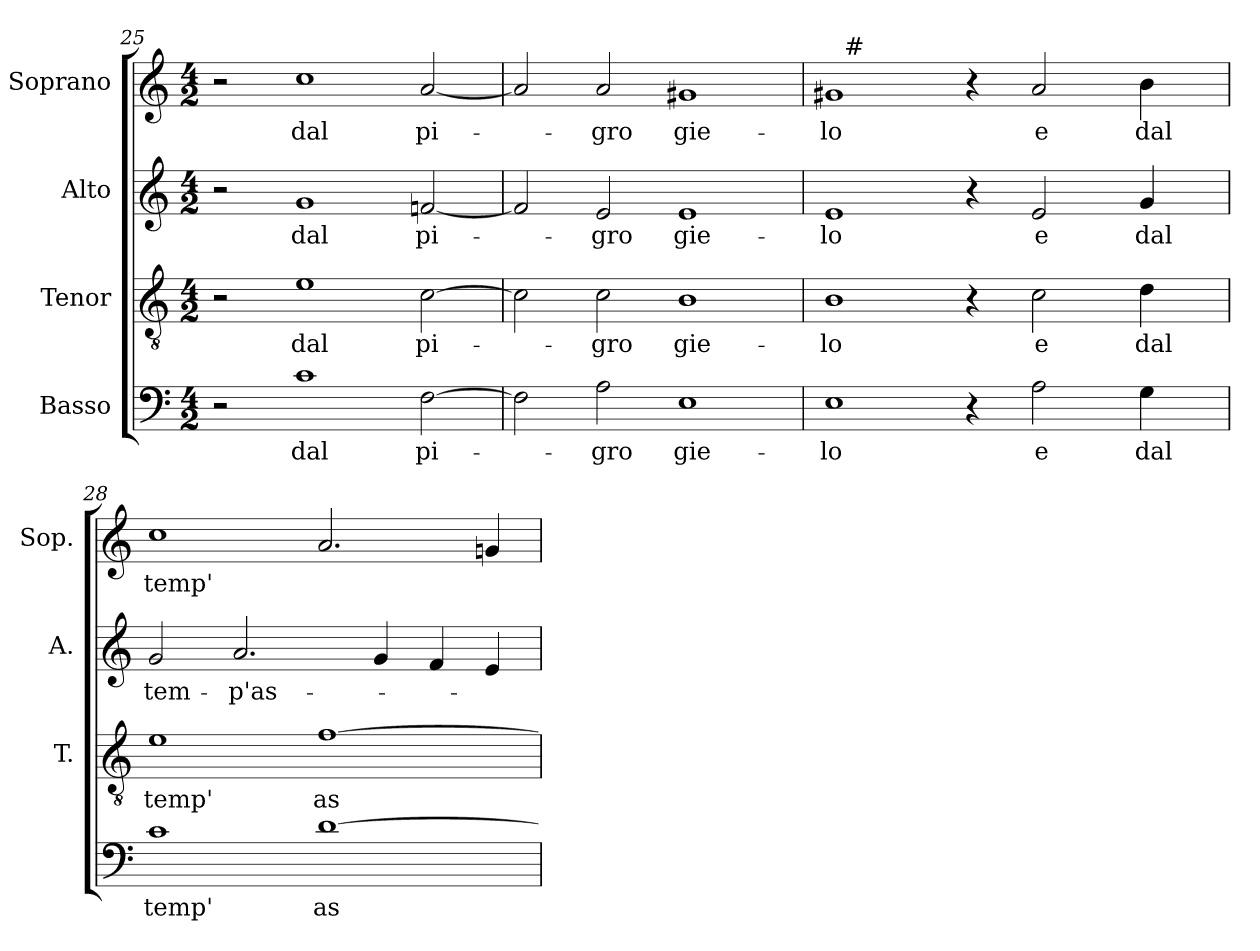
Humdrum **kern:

**kern	**text	**kern	**text	**kern	**text	**kern	**text
*part4	*part4	*part3	*part3	*part2	*part2	*part1	*part1
*staff4	*staff4	*staff3	*staff3	*staff2	*staff2	*staff1	*staff1
*I"Basso	*	*I"Tenor	*	*I"Alto	*	*I"Soprano	*
*	*	*I'T.	*	*I'A.	*	*I'Sop.	*
!!LO:PB:g=z
*clefF4	*	*clefGv2	*	*clefG2	*	*clefG2	*
*	*	*ITrd7c12	*	*	*	*	*
*k[]	*	*k[]	*	*k[]	*	*k[]	*
*C:	*	*C:	*	*C:	*	*C:	*
*M4/2	*	*M4/2	*	*M4/2	*	*M4/2	*
=25	=25	=25	=25	=25	=25	=25	=25
2r	.	2r	.	2r	.	2r	.
!	!LO:LY:b:color=#000000	!	!	!	!	!	!
!	!	!	!LO:LY:b:color=#000000	!	!	!	!
!	!	!	!	!	!LO:LY:b:color=#000000	!	!
!	!	!	!	!	!	!	!LO:LY:b:color=#000000
1ci	dal	1Ei	dal	1gi	dal	1cci	dal
!	!LO:LY:b:color=#000000	!	!	!	!	!	!
!	!	!	!LO:LY:b:color=#000000	!	!	!	!
!	!	!	!	!	!LO:LY:b:color=#000000	!	!
!	!	!	!	!	!	!	!LO:LY:b:color=#000000
[>2Fi\	pi-	[>2Ci\	pi-	[<2fni/	pi-	[<2ai/	pi-
=26	=26	=26	=26	=26	=26	=26	=26
2Fi\]	.	2Ci\]	.	2fi/]	.	2ai/]	.
!	!LO:LY:b:color=#000000	!	!	!	!	!	!
!	!	!	!LO:LY:b:color=#000000	!	!	!	!
!	!	!	!	!	!LO:LY:b:color=#000000	!	!
!	!	!	!	!	!	!	!LO:LY:b:color=#000000
2Ai\	-gro	2Ci\	-gro	2ei/	-gro	2ai/	-gro
!	!LO:LY:b:color=#000000	!	!	!	!	!	!
!	!	!	!LO:LY:b:color=#000000	!	!	!	!
!	!	!	!	!	!LO:LY:b:color=#000000	!	!
!	!	!	!	!	!	!	!LO:LY:b:color=#000000
1Ei	gie-	1BBi	gie-	1ei	gie-	1g#Xi	gie-
=27	=27	=27	=27	=27	=27	=27	=27
!	!LO:LY:b:color=#000000	!	!	!	!	!	!
!	!	!	!LO:LY:b:color=#000000	!	!	!	!
!	!	!	!	!	!LO:LY:b:color=#000000	!	!
!	!	!	!	!	!	!	!LO:LY:b:color=#000000
*	*	*	*	*	*	*^	*
1Ei	-lo	1BBi	-lo	1ei	-lo	1g#i	32ryy	-lo
.	.	.	.	.	.	.	256ryy	.
!	!	!	!	!	!	!	!LO:TX:a:t=#	!
.	.	.	.	.	.	.	1ryy	.
4r	.	4r	.	4r	.	4r	.	.
.	.	.	.	.	.	.	2ryy	.
!	!LO:LY:b:color=#000000	!	!	!	!	!	!	!
!	!	!	!LO:LY:b:color=#000000	!	!	!	!	!
!	!	!	!	!	!LO:LY:b:color=#000000	!	!	!
!	!	!	!	!	!	!	!	!LO:LY:b:color=#000000
2Ai\	e	2Ci\	e	2ei/	e	2ai/	.	e
.	.	.	.	.	.	.	4ryy	.
!	!LO:LY:b:color=#000000	!	!	!	!	!	!	!
!	!	!	!LO:LY:b:color=#000000	!	!	!	!	!
!	!	!	!	!	!LO:LY:b:color=#000000	!	!	!
!	!	!	!	!	!	!	!	!LO:LY:b:color=#000000
4Gi\	dal	4Di\	dal	4gi/	dal	4bi\	.	dal
.	.	.	.	.	.	.	8ryy	.
.	.	.	.	.	.	.	16ryy	.
.	.	.	.	.	.	.	64..ryy	.
*	*	*	*	*	*	*v	*v	*
=28	=28	=28	=28	=28	=28	=28	=28
*	*	*	*	*	*	*^	*
!	!LO:LY:b:color=#000000	!	!	!	!	!	!	!
*	*	*	*	*	*	*v	*v	*
*	*	*	*	*	*	*^	*
!	!	!	!LO:LY:b:color=#000000	!	!	!	!	!
*	*	*	*	*	*	*v	*v	*
*	*	*	*	*	*	*^	*
!	!	!	!	!	!LO:LY:b:color=#000000	!	!	!
*	*	*	*	*	*	*v	*v	*
*	*	*	*	*	*	*^	*
!	!	!	!	!	!	!	!	!LO:LY:b:color=#000000
*	*	*	*	*	*	*v	*v	*
1ci	temp'	1Ei	temp'	2gi/	tem-	1cci	temp'
!	!	!	!	!	!LO:LY:b:color=#000000	!	!
.	.	.	.	2.ai/	-p'as-	.	.
!	!LO:LY:b:color=#000000	!	!	!	!	!	!
!	!	!	!LO:LY:b:color=#000000	!	!	!	!
[>1di	as-	[>1Fi	as-	.	.	2.ai/	.
.	.	.	.	4gi/	.	.	.
.	.	.	.	4fi/	.	.	.
.	.	.	.	4ei/	.	4gni/	.
=	=	=	=	=	=	=	=
*-	*-	*-	*-	*-	*-	*-	*-
